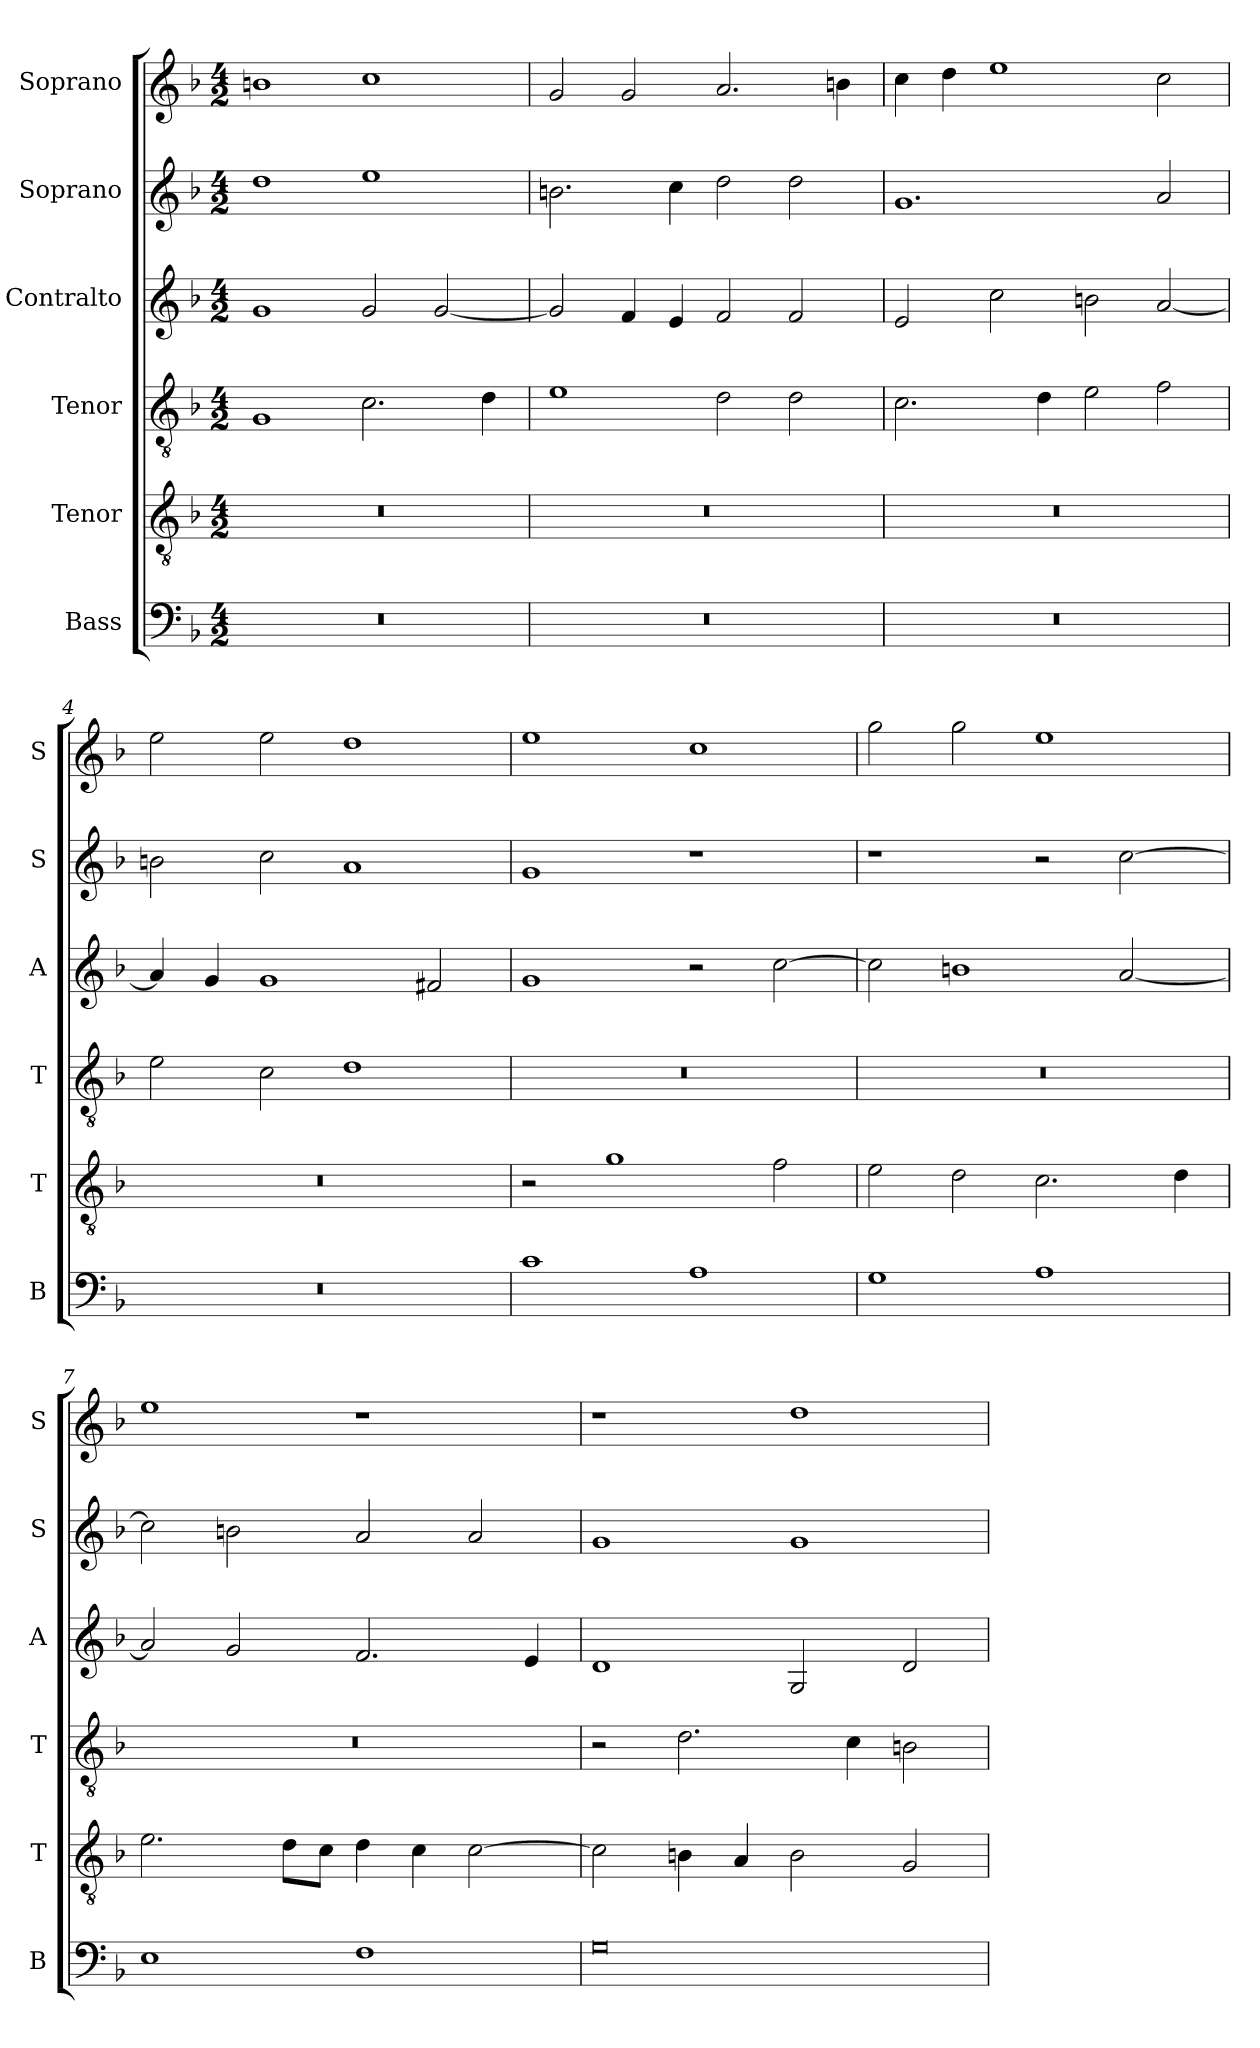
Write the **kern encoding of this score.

**kern	**kern	**kern	**kern	**kern	**kern
*part6	*part5	*part4	*part3	*part2	*part1
*staff6	*staff5	*staff4	*staff3	*staff2	*staff1
*I"Bass	*I"Tenor	*I"Tenor	*I"Contralto	*I"Soprano	*I"Soprano
*I'B	*I'T	*I'T	*I'A	*I'S	*I'S
*clefF4	*clefGv2	*clefGv2	*clefG2	*clefG2	*clefG2
*k[b-]	*k[b-]	*k[b-]	*k[b-]	*k[b-]	*k[b-]
*M4/2	*M4/2	*M4/2	*M4/2	*M4/2	*M4/2
=1	=1	=1	=1	=1	=1
0r	0r	1G	1g	1dd	1bn
.	.	2.c	2g	1ee	1cc
.	.	.	[2g	.	.
.	.	4d	.	.	.
=2	=2	=2	=2	=2	=2
0r	0r	1e	2g]	2.bn	2g
.	.	.	4f	.	2g
.	.	.	4e	4cc	.
.	.	2d	2f	2dd	2.a
.	.	2d	2f	2dd	.
.	.	.	.	.	4bn
=3	=3	=3	=3	=3	=3
0r	0r	2.c	2e	1.g	4cc
.	.	.	.	.	4dd
.	.	.	2cc	.	1ee
.	.	4d	.	.	.
.	.	2e	2bn	.	.
.	.	2f	[2a	2a	2cc
=4	=4	=4	=4	=4	=4
0r	0r	2e	4a]	2bn	2ee
.	.	.	4g	.	.
.	.	2c	1g	2cc	2ee
.	.	1d	.	1a	1dd
.	.	.	2f#X	.	.
=5	=5	=5	=5	=5	=5
1c	2r	0r	1g	1g	1ee
.	1g	.	.	.	.
1A	.	.	2r	1r	1cc
.	2f	.	[2cc	.	.
=6	=6	=6	=6	=6	=6
1G	2e	0r	2cc]	1r	2gg
.	2d	.	1bn	.	2gg
1A	2.c	.	.	2r	1ee
.	.	.	[2a	[2cc	.
.	4d	.	.	.	.
=7	=7	=7	=7	=7	=7
1E	2.e	0r	2a]	2cc]	1ee
.	.	.	2g	2bn	.
.	8d\L	.	.	.	.
.	8c\J	.	.	.	.
1F	4d	.	2.f	2a	1r
.	4c	.	.	.	.
.	[2c	.	.	2a	.
.	.	.	4e	.	.
=8	=8	=8	=8	=8	=8
0G	2c]	2r	1d	1g	1r
.	4Bn	2.d	.	.	.
.	4A	.	.	.	.
.	2B	.	2G	1g	1dd
.	.	4c	.	.	.
.	2G	2Bn	2d	.	.
=	=	=	=	=	=
*-	*-	*-	*-	*-	*-
